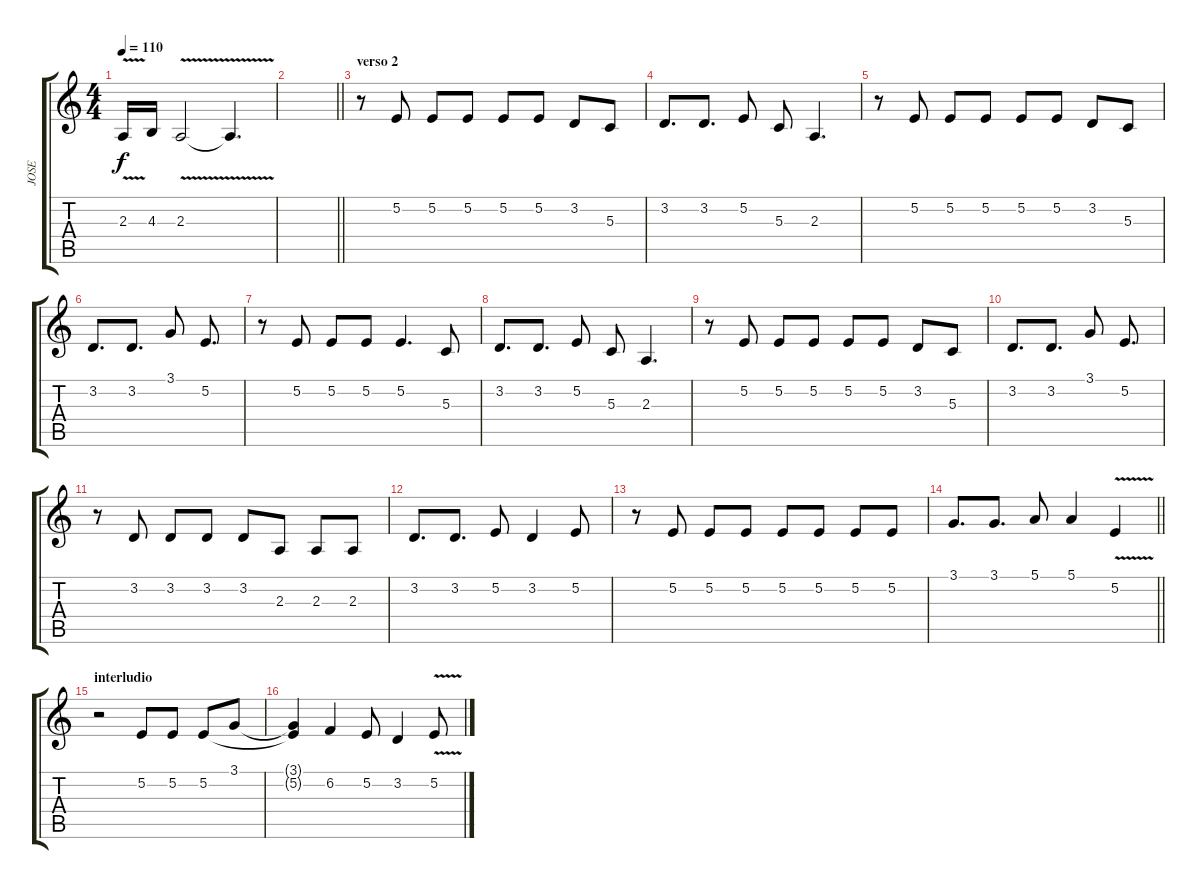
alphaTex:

\track ("JOSE" "JOSE") {instrument synthbrass1}
\staff {score tabs}
\tuning (E4 B3 G3 D3 A2 E2) {hide}
\ts (4 4)
\tempo 110
\clef g2
\ks c
2.3{v}.16{dy f} 4.3.16 2.3{v}.2 2.3{t}.4{d} |
\barLineRight lightlight
|
\section ("" "verso 2")
r.8 5.2.8 5.2.8 5.2.8 5.2.8 5.2.8 3.2.8 5.3.8 |
3.2.8{d} 3.2.8{d} 5.2.8 5.3.8 2.3.4{d} |
r.8 5.2.8 5.2.8 5.2.8 5.2.8 5.2.8 3.2.8 5.3.8 |
3.2.8{d} 3.2.8{d} 3.1.8 5.2.8{d} |
r.8 5.2.8 5.2.8 5.2.8 5.2.4{d} 5.3.8 |
3.2.8{d} 3.2.8{d} 5.2.8 5.3.8 2.3.4{d} |
r.8 5.2.8 5.2.8 5.2.8 5.2.8 5.2.8 3.2.8 5.3.8 |
3.2.8{d} 3.2.8{d} 3.1.8 5.2.8{d} |
r.8 3.2.8 3.2.8 3.2.8 3.2.8 2.3.8 2.3.8 2.3.8 |
3.2.8{d} 3.2.8{d} 5.2.8 3.2.4 5.2.8 |
r.8 5.2.8 5.2.8 5.2.8 5.2.8 5.2.8 5.2.8 5.2.8 |
\barLineRight lightlight
3.1.8{d} 3.1.8{d} 5.1.8 5.1.4 5.2{v}.4 |
\section ("" "interludio")
r.2 5.2.8 5.2.8 5.2.8 3.1.8 |
(3.1{t} 5.2{t}).4 6.2.4 5.2.8 3.2.4 5.2{v}.8
